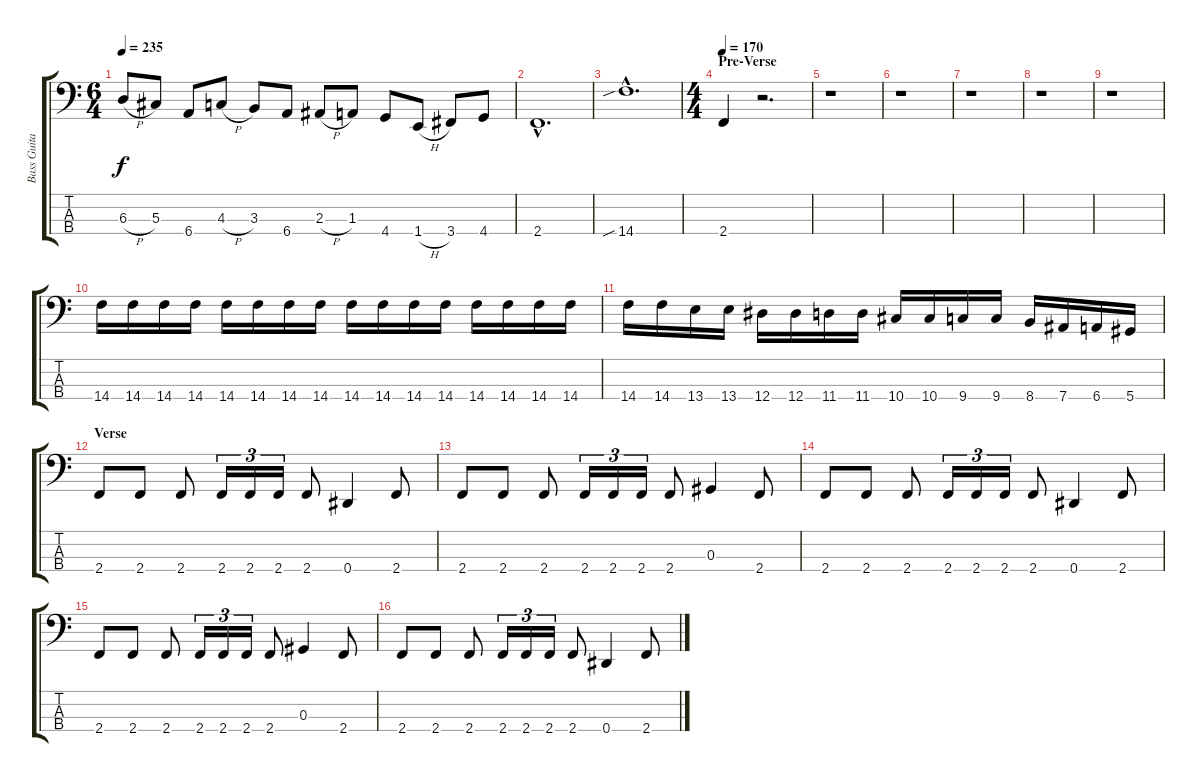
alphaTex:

\track ("Bass Guitar" "Bass Guita") {instrument electricbasspick}
\staff {score tabs}
\tuning (Gb2 Db2 Ab1 Eb1) {hide}
\ts (6 4)
\tempo 235
\clef f4
\ks c
6.3{h}.8{dy f} 5.3.8 6.4.8 4.3{h}.8 3.3.8 6.4.8 2.3{h}.8 1.3.8 4.4.8 1.4{h}.8 3.4.8 4.4.8 |
2.4{hac}.1{d} |
14.4{sib hac}.1{d} |
\ts (4 4)
\section ("" "Pre-Verse")
\tempo 170
2.4.4 r.2{d} |
r.1 |
r.1 |
r.1 |
r.1 |
r.1 |
14.4.16 14.4.16 14.4.16 14.4.16 14.4.16 14.4.16 14.4.16 14.4.16 14.4.16 14.4.16 14.4.16 14.4.16 14.4.16 14.4.16 14.4.16 14.4.16 |
14.4.16 14.4.16 13.4.16 13.4.16 12.4.16 12.4.16 11.4.16 11.4.16 10.4.16 10.4.16 9.4.16 9.4.16 8.4.16 7.4.16 6.4.16 5.4.16 |
\section ("" "Verse")
2.4.8 2.4.8 2.4.8 2.4.16{tu (3 2)} 2.4.16{tu (3 2)} 2.4.16{tu (3 2)} 2.4.8 0.4.4 2.4.8 |
2.4.8 2.4.8 2.4.8 2.4.16{tu (3 2)} 2.4.16{tu (3 2)} 2.4.16{tu (3 2)} 2.4.8 0.3.4 2.4.8 |
2.4.8 2.4.8 2.4.8 2.4.16{tu (3 2)} 2.4.16{tu (3 2)} 2.4.16{tu (3 2)} 2.4.8 0.4.4 2.4.8 |
2.4.8 2.4.8 2.4.8 2.4.16{tu (3 2)} 2.4.16{tu (3 2)} 2.4.16{tu (3 2)} 2.4.8 0.3.4 2.4.8 |
2.4.8 2.4.8 2.4.8 2.4.16{tu (3 2)} 2.4.16{tu (3 2)} 2.4.16{tu (3 2)} 2.4.8 0.4.4 2.4.8
